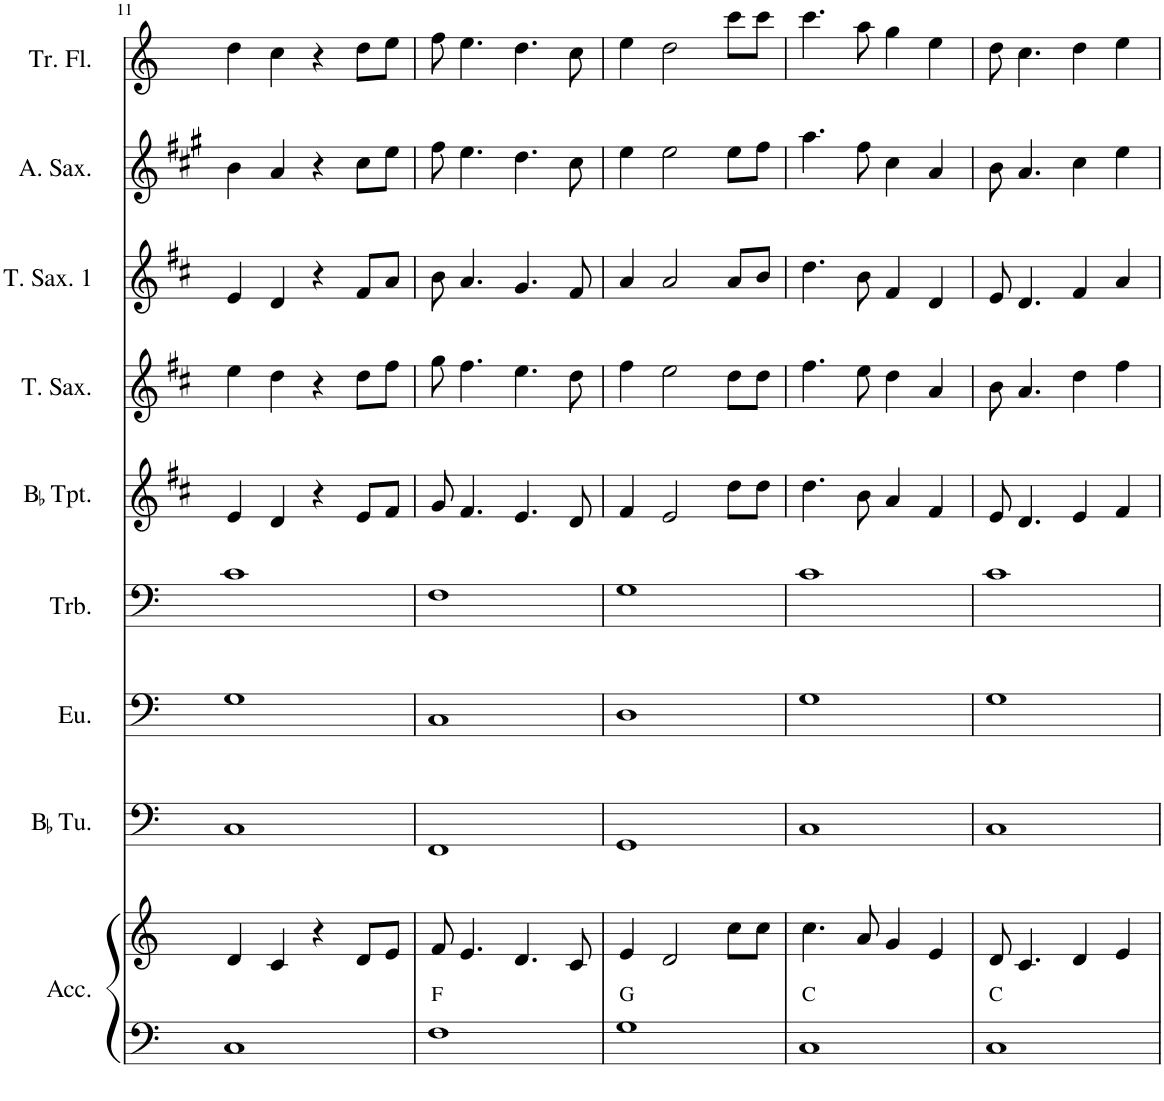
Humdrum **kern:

**kern	**kern	**kern	**kern	**kern	**kern	**kern	**kern	**kern	**kern
*part9	*part9	*part8	*part7	*part6	*part5	*part4	*part3	*part2	*part1
*staff10	*staff9	*staff8	*staff7	*staff6	*staff5	*staff4	*staff3	*staff2	*staff1
*I"Accordion	*	*I"BaccidentalFlat Tuba	*I"Euphonium	*I"Trombone	*I"BaccidentalFlat Trumpet	*I"Tenor Saxophone 2	*I"Tenor Saxophone 1	*I"Alto Saxophone	*I"Transverse Flute
*I'Acc.	*	*I'BaccidentalFlat Tu.	*I'Eu.	*I'Trb.	*I'BaccidentalFlat Tpt.	*I'T. Sax.	*I'T. Sax. 1	*I'A. Sax.	*I'Tr. Fl.
!!LO:PB:g=z
*clefF4	*clefG2	*clefF4	*clefF4	*clefF4	*clefG2	*clefG2	*clefG2	*clefG2	*clefG2
*	*	*	*	*	*Trd1c2	*Trd8c14	*Trd8c14	*Trd5c9	*
*k[]	*k[]	*k[]	*k[]	*k[]	*k[f#c#]	*k[f#c#]	*k[f#c#]	*k[f#c#g#]	*k[]
*M4/4	*M4/4	*M4/4	*M4/4	*M4/4	*M4/4	*M4/4	*M4/4	*M4/4	*M4/4
=11	=11	=11	=11	=11	=11	=11	=11	=11	=11
1C	4d/	1C	1G	1c	4e/	4ee\	4e/	4b\	4dd\
.	4c/	.	.	.	4d/	4dd\	4d/	4a/	4cc\
.	4r	.	.	.	4r	4r	4r	4r	4r
.	8d/L	.	.	.	8e/L	8dd\L	8f#/L	8cc#\L	8dd\L
.	8e/J	.	.	.	8f#/J	8ff#\J	8a/J	8ee\J	8ee\J
=12	=12	=12	=12	=12	=12	=12	=12	=12	=12
!LO:TX:a:t=F	!	!	!	!	!	!	!	!	!
1F	8f/	1FF	1C	1F	8g/	8gg\	8b\	8ff#\	8ff\
.	4.e/	.	.	.	4.f#/	4.ff#\	4.a/	4.ee\	4.ee\
.	4.d/	.	.	.	4.e/	4.ee\	4.g/	4.dd\	4.dd\
.	8c/	.	.	.	8d/	8dd\	8f#/	8cc#\	8cc\
=13	=13	=13	=13	=13	=13	=13	=13	=13	=13
!LO:TX:a:t=G	!	!	!	!	!	!	!	!	!
1G	4e/	1GG	1D	1G	4f#/	4ff#\	4a/	4ee\	4ee\
.	2d/	.	.	.	2e/	2ee\	2a/	2ee\	2dd\
.	8cc\L	.	.	.	8dd\L	8dd\L	8a/L	8ee\L	8ccc\L
.	8cc\J	.	.	.	8dd\J	8dd\J	8b/J	8ff#\J	8ccc\J
=14	=14	=14	=14	=14	=14	=14	=14	=14	=14
!LO:TX:a:t=C	!	!	!	!	!	!	!	!	!
1C	4.cc\	1C	1G	1c	4.dd\	4.ff#\	4.dd\	4.aa\	4.ccc\
.	8a/	.	.	.	8b\	8ee\	8b\	8ff#\	8aa\
.	4g/	.	.	.	4a/	4dd\	4f#/	4cc#\	4gg\
.	4e/	.	.	.	4f#/	4a/	4d/	4a/	4ee\
=15	=15	=15	=15	=15	=15	=15	=15	=15	=15
!LO:TX:a:t=C	!	!	!	!	!	!	!	!	!
1C	8d/	1C	1G	1c	8e/	8b\	8e/	8b\	8dd\
.	4.c/	.	.	.	4.d/	4.a/	4.d/	4.a/	4.cc\
.	4d/	.	.	.	4e/	4dd\	4f#/	4cc#\	4dd\
.	4e/	.	.	.	4f#/	4ff#\	4a/	4ee\	4ee\
=	=	=	=	=	=	=	=	=	=
*-	*-	*-	*-	*-	*-	*-	*-	*-	*-
